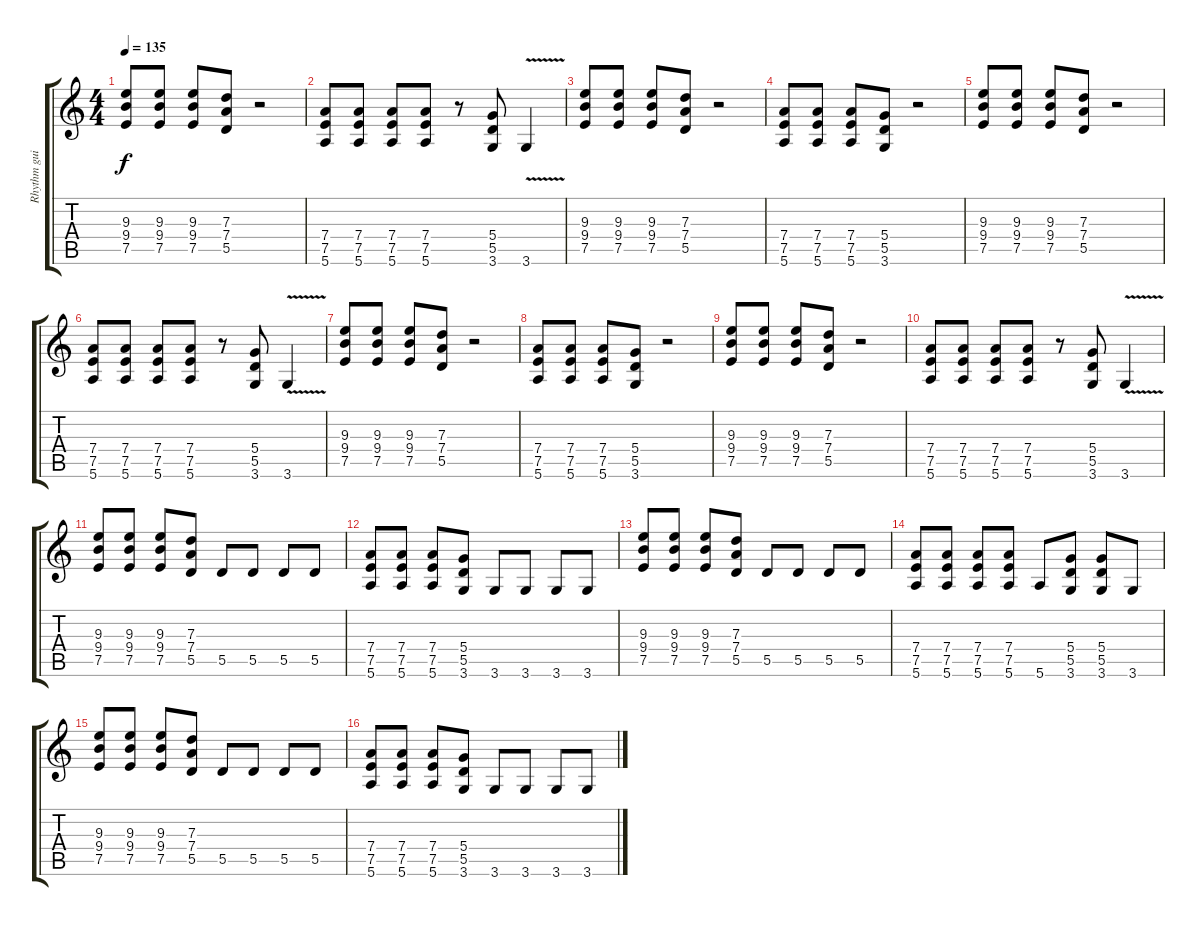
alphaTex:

\track ("Rhythm guitar 2" "Rhythm gui") {instrument distortionguitar}
\staff {score tabs}
\tuning (E4 B3 G3 D3 A2 E2) {hide}
\ts (4 4)
\tempo 135
\clef g2
\ks c
(9.3 9.4 7.5).8{dy f} (9.3 9.4 7.5).8 (9.3 9.4 7.5).8 (7.3 7.4 5.5).8 r.2 |
(7.4 7.5 5.6).8 (7.4 7.5 5.6).8 (7.4 7.5 5.6).8 (7.4 7.5 5.6).8 r.8 (5.4 5.5 3.6).8 3.6{v}.4 |
(9.3 9.4 7.5).8 (9.3 9.4 7.5).8 (9.3 9.4 7.5).8 (7.3 7.4 5.5).8 r.2 |
(7.4 7.5 5.6).8 (7.4 7.5 5.6).8 (7.4 7.5 5.6).8 (5.4 5.5 3.6).8 r.2 |
(9.3 9.4 7.5).8 (9.3 9.4 7.5).8 (9.3 9.4 7.5).8 (7.3 7.4 5.5).8 r.2 |
(7.4 7.5 5.6).8 (7.4 7.5 5.6).8 (7.4 7.5 5.6).8 (7.4 7.5 5.6).8 r.8 (5.4 5.5 3.6).8 3.6{v}.4 |
(9.3 9.4 7.5).8 (9.3 9.4 7.5).8 (9.3 9.4 7.5).8 (7.3 7.4 5.5).8 r.2 |
(7.4 7.5 5.6).8 (7.4 7.5 5.6).8 (7.4 7.5 5.6).8 (5.4 5.5 3.6).8 r.2 |
(9.3 9.4 7.5).8 (9.3 9.4 7.5).8 (9.3 9.4 7.5).8 (7.3 7.4 5.5).8 r.2 |
(7.4 7.5 5.6).8 (7.4 7.5 5.6).8 (7.4 7.5 5.6).8 (7.4 7.5 5.6).8 r.8 (5.4 5.5 3.6).8 3.6{v}.4 |
(9.3 9.4 7.5).8 (9.3 9.4 7.5).8 (9.3 9.4 7.5).8 (7.3 7.4 5.5).8 5.5.8 5.5.8 5.5.8 5.5.8 |
(7.4 7.5 5.6).8 (7.4 7.5 5.6).8 (7.4 7.5 5.6).8 (5.4 5.5 3.6).8 3.6.8 3.6.8 3.6.8 3.6.8 |
(9.3 9.4 7.5).8 (9.3 9.4 7.5).8 (9.3 9.4 7.5).8 (7.3 7.4 5.5).8 5.5.8 5.5.8 5.5.8 5.5.8 |
(7.4 7.5 5.6).8 (7.4 7.5 5.6).8 (7.4 7.5 5.6).8 (7.4 7.5 5.6).8 5.6.8 (5.4 5.5 3.6).8 (5.4 5.5 3.6).8 3.6.8 |
(9.3 9.4 7.5).8 (9.3 9.4 7.5).8 (9.3 9.4 7.5).8 (7.3 7.4 5.5).8 5.5.8 5.5.8 5.5.8 5.5.8 |
(7.4 7.5 5.6).8 (7.4 7.5 5.6).8 (7.4 7.5 5.6).8 (5.4 5.5 3.6).8 3.6.8 3.6.8 3.6.8 3.6.8
